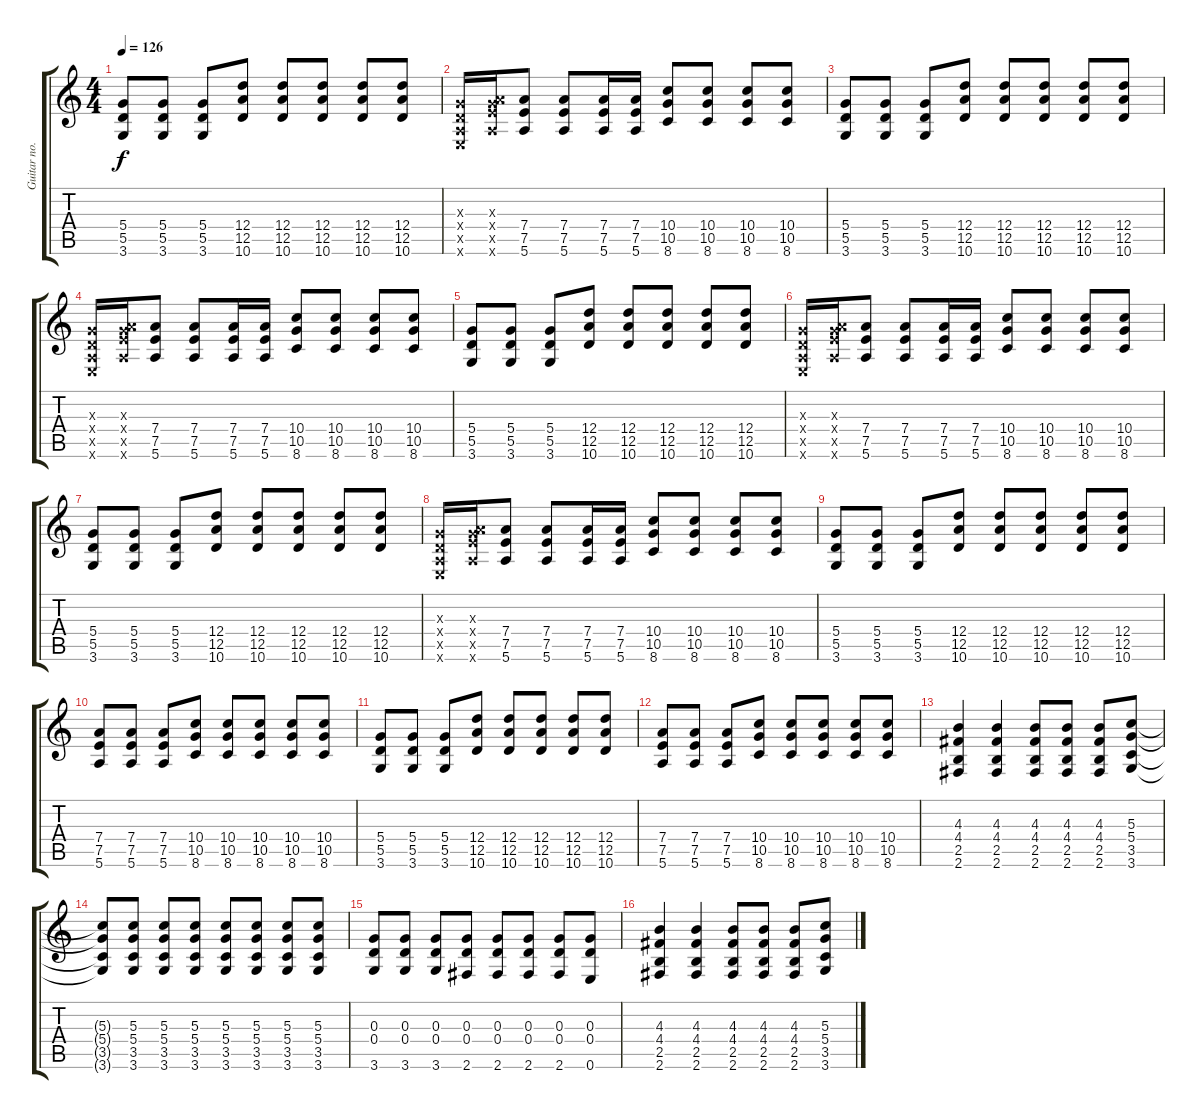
\track ("Guitar no.1 " "Guitar no.") {instrument distortionguitar}
\staff {score tabs}
\tuning (E4 B3 G3 D3 A2 E2) {hide}
\ts (4 4)
\tempo 126
\clef g2
\ks c
(5.4 5.5 3.6).8{dy f instrument distortionguitar} (5.4 5.5 3.6).8 (5.4 5.5 3.6).8 (12.4 12.5 10.6).8 (12.4 12.5 10.6).8 (12.4 12.5 10.6).8 (12.4 12.5 10.6).8 (12.4 12.5 10.6).8 |
(0.3{x} 0.4{x} 0.5{x} 0.6{x}).16 (0.3{x} 7.4{x} 7.5{x} 5.6{x}).16 (7.4 7.5 5.6).8 (7.4 7.5 5.6).8 (7.4 7.5 5.6).16 (7.4 7.5 5.6).16 (10.4 10.5 8.6).8 (10.4 10.5 8.6).8 (10.4 10.5 8.6).8 (10.4 10.5 8.6).8 |
(5.4 5.5 3.6).8{instrument distortionguitar} (5.4 5.5 3.6).8 (5.4 5.5 3.6).8 (12.4 12.5 10.6).8 (12.4 12.5 10.6).8 (12.4 12.5 10.6).8 (12.4 12.5 10.6).8 (12.4 12.5 10.6).8 |
(0.3{x} 0.4{x} 0.5{x} 0.6{x}).16 (0.3{x} 7.4{x} 7.5{x} 5.6{x}).16 (7.4 7.5 5.6).8 (7.4 7.5 5.6).8 (7.4 7.5 5.6).16 (7.4 7.5 5.6).16 (10.4 10.5 8.6).8 (10.4 10.5 8.6).8 (10.4 10.5 8.6).8 (10.4 10.5 8.6).8 |
(5.4 5.5 3.6).8{instrument distortionguitar} (5.4 5.5 3.6).8 (5.4 5.5 3.6).8 (12.4 12.5 10.6).8 (12.4 12.5 10.6).8 (12.4 12.5 10.6).8 (12.4 12.5 10.6).8 (12.4 12.5 10.6).8 |
(0.3{x} 0.4{x} 0.5{x} 0.6{x}).16 (0.3{x} 7.4{x} 7.5{x} 5.6{x}).16 (7.4 7.5 5.6).8 (7.4 7.5 5.6).8 (7.4 7.5 5.6).16 (7.4 7.5 5.6).16 (10.4 10.5 8.6).8 (10.4 10.5 8.6).8 (10.4 10.5 8.6).8 (10.4 10.5 8.6).8 |
(5.4 5.5 3.6).8{instrument distortionguitar} (5.4 5.5 3.6).8 (5.4 5.5 3.6).8 (12.4 12.5 10.6).8 (12.4 12.5 10.6).8 (12.4 12.5 10.6).8 (12.4 12.5 10.6).8 (12.4 12.5 10.6).8 |
(0.3{x} 0.4{x} 0.5{x} 0.6{x}).16 (0.3{x} 7.4{x} 7.5{x} 5.6{x}).16 (7.4 7.5 5.6).8 (7.4 7.5 5.6).8 (7.4 7.5 5.6).16 (7.4 7.5 5.6).16 (10.4 10.5 8.6).8 (10.4 10.5 8.6).8 (10.4 10.5 8.6).8 (10.4 10.5 8.6).8 |
(5.4 5.5 3.6).8{instrument distortionguitar} (5.4 5.5 3.6).8 (5.4 5.5 3.6).8 (12.4 12.5 10.6).8 (12.4 12.5 10.6).8 (12.4 12.5 10.6).8 (12.4 12.5 10.6).8 (12.4 12.5 10.6).8 |
(7.4 7.5 5.6).8 (7.4 7.5 5.6).8 (7.4 7.5 5.6).8 (10.4 10.5 8.6).8 (10.4 10.5 8.6).8 (10.4 10.5 8.6).8 (10.4 10.5 8.6).8 (10.4 10.5 8.6).8 |
(5.4 5.5 3.6).8{instrument distortionguitar} (5.4 5.5 3.6).8 (5.4 5.5 3.6).8 (12.4 12.5 10.6).8 (12.4 12.5 10.6).8 (12.4 12.5 10.6).8 (12.4 12.5 10.6).8 (12.4 12.5 10.6).8 |
(7.4 7.5 5.6).8 (7.4 7.5 5.6).8 (7.4 7.5 5.6).8 (10.4 10.5 8.6).8 (10.4 10.5 8.6).8 (10.4 10.5 8.6).8 (10.4 10.5 8.6).8 (10.4 10.5 8.6).8 |
(4.3 4.4 2.5 2.6).4 (4.3 4.4 2.5 2.6).4 (4.3 4.4 2.5 2.6).8 (4.3 4.4 2.5 2.6).8 (4.3 4.4 2.5 2.6).8 (5.3 5.4 3.5 3.6).8 |
(5.3{t} 5.4{t} 3.5{t} 3.6{t}).8 (5.3 5.4 3.5 3.6).8 (5.3 5.4 3.5 3.6).8 (5.3 5.4 3.5 3.6).8 (5.3 5.4 3.5 3.6).8 (5.3 5.4 3.5 3.6).8 (5.3 5.4 3.5 3.6).8 (5.3 5.4 3.5 3.6).8 |
(0.3 0.4 3.6).8 (0.3 0.4 3.6).8 (0.3 0.4 3.6).8 (0.3 0.4 2.6).8 (0.3 0.4 2.6).8 (0.3 0.4 2.6).8 (0.3 0.4 2.6).8 (0.3 0.4 0.6).8 |
(4.3 4.4 2.5 2.6).4 (4.3 4.4 2.5 2.6).4 (4.3 4.4 2.5 2.6).8 (4.3 4.4 2.5 2.6).8 (4.3 4.4 2.5 2.6).8 (5.3 5.4 3.5 3.6).8
